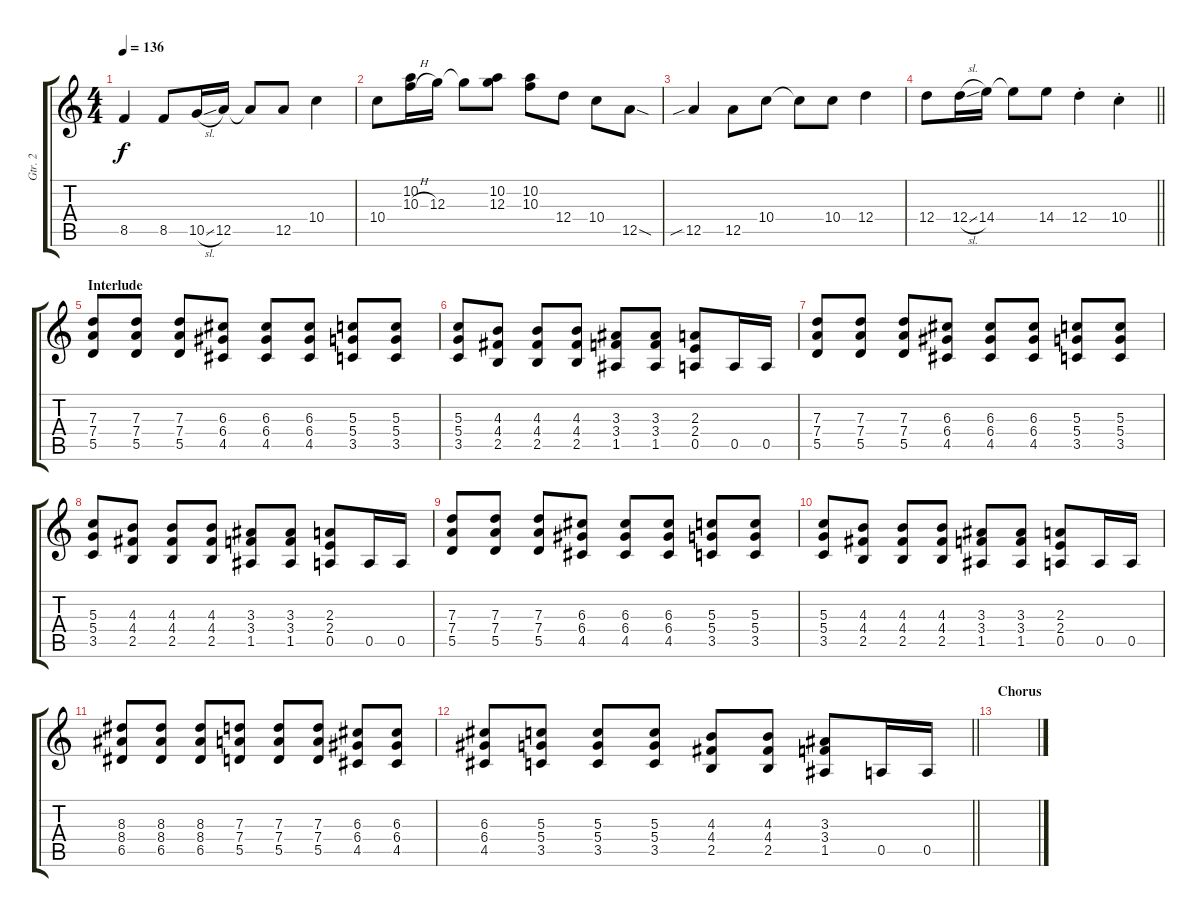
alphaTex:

\track ("Gtr. 2" "Gtr. 2") {instrument electricguitarclean}
\staff {score tabs}
\tuning (E4 B3 G3 D3 A2 E2) {hide}
\ts (4 4)
\tempo 136
\clef g2
\ks c
8.5.4{dy f} 8.5.8 10.5{sl}.16 12.5.16 12.5{t}.8 12.5.8 10.4.4 |
10.4.8 (10.2 10.3{h}).16 12.3.16 12.3{t}.8 (10.2 12.3).8 (10.2 10.3).8 12.4.8 10.4.8 12.5{sod}.8 |
12.5{sib}.4 12.5.8 10.4.8 10.4{t}.8 10.4.8 12.4.4 |
\barLineRight lightlight
12.4.8 12.4{sl}.16 14.4.16 14.4{t}.8 14.4.8 12.4{st}.4 10.4{st}.4 |
\section ("" "Interlude")
(7.3 7.4 5.5).8 (7.3 7.4 5.5).8 (7.3 7.4 5.5).8 (6.3 6.4 4.5).8 (6.3 6.4 4.5).8 (6.3 6.4 4.5).8 (5.3 5.4 3.5).8 (5.3 5.4 3.5).8 |
(5.3 5.4 3.5).8 (4.3 4.4 2.5).8 (4.3 4.4 2.5).8 (4.3 4.4 2.5).8 (3.3 3.4 1.5).8 (3.3 3.4 1.5).8 (2.3 2.4 0.5).8 0.5.16 0.5.16 |
(7.3 7.4 5.5).8 (7.3 7.4 5.5).8 (7.3 7.4 5.5).8 (6.3 6.4 4.5).8 (6.3 6.4 4.5).8 (6.3 6.4 4.5).8 (5.3 5.4 3.5).8 (5.3 5.4 3.5).8 |
(5.3 5.4 3.5).8 (4.3 4.4 2.5).8 (4.3 4.4 2.5).8 (4.3 4.4 2.5).8 (3.3 3.4 1.5).8 (3.3 3.4 1.5).8 (2.3 2.4 0.5).8 0.5.16 0.5.16 |
(7.3 7.4 5.5).8 (7.3 7.4 5.5).8 (7.3 7.4 5.5).8 (6.3 6.4 4.5).8 (6.3 6.4 4.5).8 (6.3 6.4 4.5).8 (5.3 5.4 3.5).8 (5.3 5.4 3.5).8 |
(5.3 5.4 3.5).8 (4.3 4.4 2.5).8 (4.3 4.4 2.5).8 (4.3 4.4 2.5).8 (3.3 3.4 1.5).8 (3.3 3.4 1.5).8 (2.3 2.4 0.5).8 0.5.16 0.5.16 |
(8.3 8.4 6.5).8 (8.3 8.4 6.5).8 (8.3 8.4 6.5).8 (7.3 7.4 5.5).8 (7.3 7.4 5.5).8 (7.3 7.4 5.5).8 (6.3 6.4 4.5).8 (6.3 6.4 4.5).8 |
\barLineRight lightlight
(6.3 6.4 4.5).8 (5.3 5.4 3.5).8 (5.3 5.4 3.5).8 (5.3 5.4 3.5).8 (4.3 4.4 2.5).8 (4.3 4.4 2.5).8 (3.3 3.4 1.5).8 0.5.16 0.5.16 |
\section ("" "Chorus")
